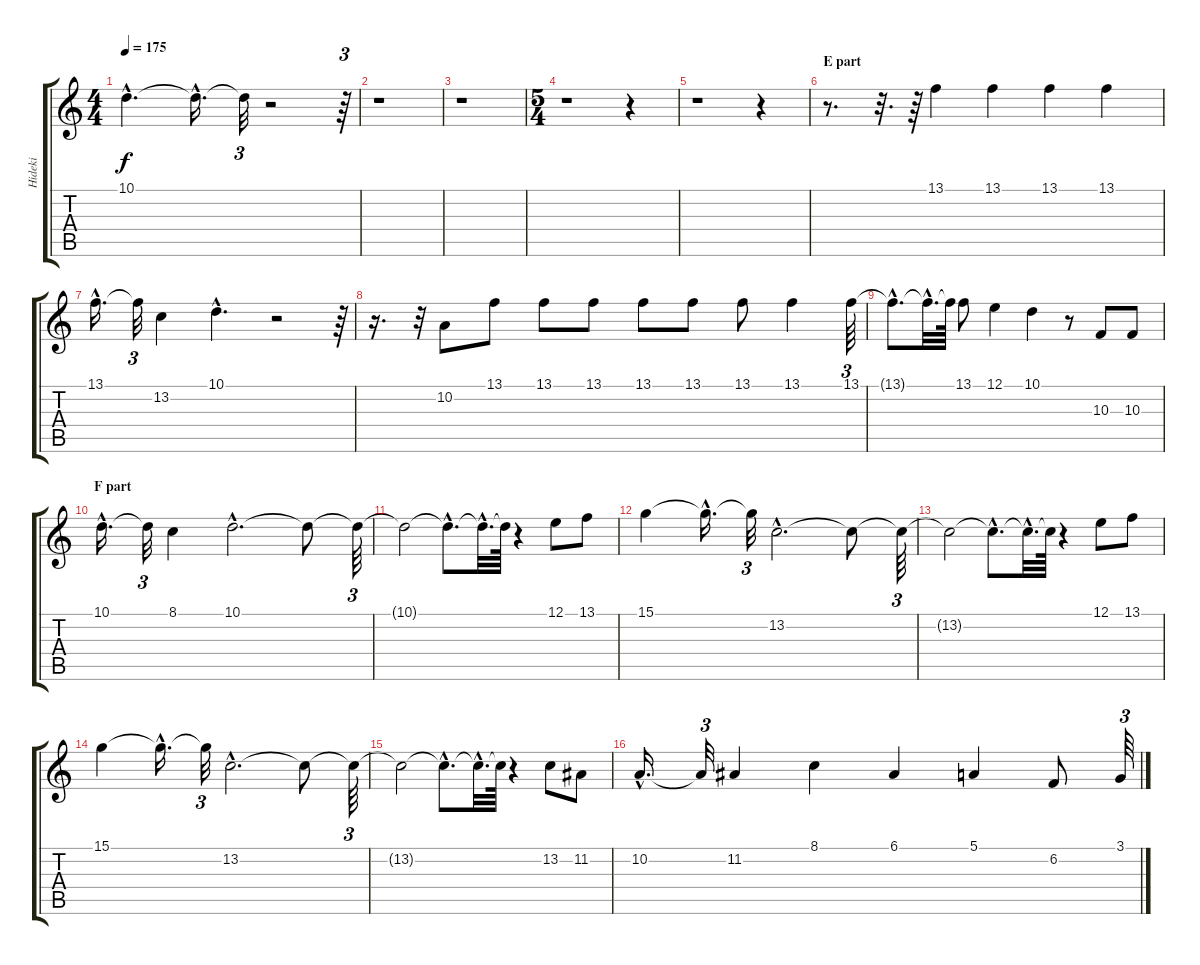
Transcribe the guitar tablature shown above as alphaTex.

\track ("Hideki" "Hideki") {instrument shakuhachi}
\staff {score tabs}
\tuning (E4 B3 G3 D3 A2 D2) {hide}
\ts (4 4)
\tempo 175
\clef g2
\ks c
10.1{hac t}.4{d dy f} 10.1{hac t}.16{d} 10.1{t}.32{tu (3 2)} r.2 r.64{tu (3 2)} |
r.1 |
r.1 |
\ts (5 4)
r.1 r.4 |
r.1 r.4 |
\section ("" "E part")
r.8{d} r.32{d} r.64 13.1.4 13.1.4 13.1.4 13.1.4 |
13.1{hac}.16{d} 13.1{t}.32{tu (3 2)} 13.2.4 10.1{hac}.4{d} r.2 r.64{tu (3 2)} |
r.16{d} r.32{tu (3 2)} 10.2.8 13.1.8 13.1.8 13.1.8 13.1.8 13.1.8 13.1.8 13.1.4 13.1.64{tu (3 2)} |
13.1{hac t}.8{d} 13.1{hac t}.32{d} 13.1{t}.64 13.1.8 12.1.4 10.1.4 r.8 10.3.8 10.3.8 |
\section ("" "F part")
10.1{hac}.16{d} 10.1{t}.32{tu (3 2)} 8.1.4 10.1{hac}.2{d} 10.1{t}.8 10.1{t}.64{tu (3 2)} |
10.1{t}.2 10.1{hac t}.8{d} 10.1{hac t}.32{d} 10.1{t}.64 r.4 12.1.8 13.1.8 |
15.1.4 15.1{hac t}.16{d} 15.1{t}.32{tu (3 2)} 13.2{hac}.2{d} 13.2{t}.8 13.2{t}.64{tu (3 2)} |
13.2{t}.2 13.2{hac t}.8{d} 13.2{hac t}.32{d} 13.2{t}.64 r.4 12.1.8 13.1.8 |
15.1.4 15.1{hac t}.16{d} 15.1{t}.32{tu (3 2)} 13.2{hac}.2{d} 13.2{t}.8 13.2{t}.64{tu (3 2)} |
13.2{t}.2 13.2{hac t}.8{d} 13.2{hac t}.32{d} 13.2{t}.64 r.4 13.2.8 11.2.8 |
10.2{hac}.16{d} 10.2{t}.32{tu (3 2)} 11.2.4 8.1.4 6.1.4 5.1.4 6.2.8 3.1.64{tu (3 2)}
